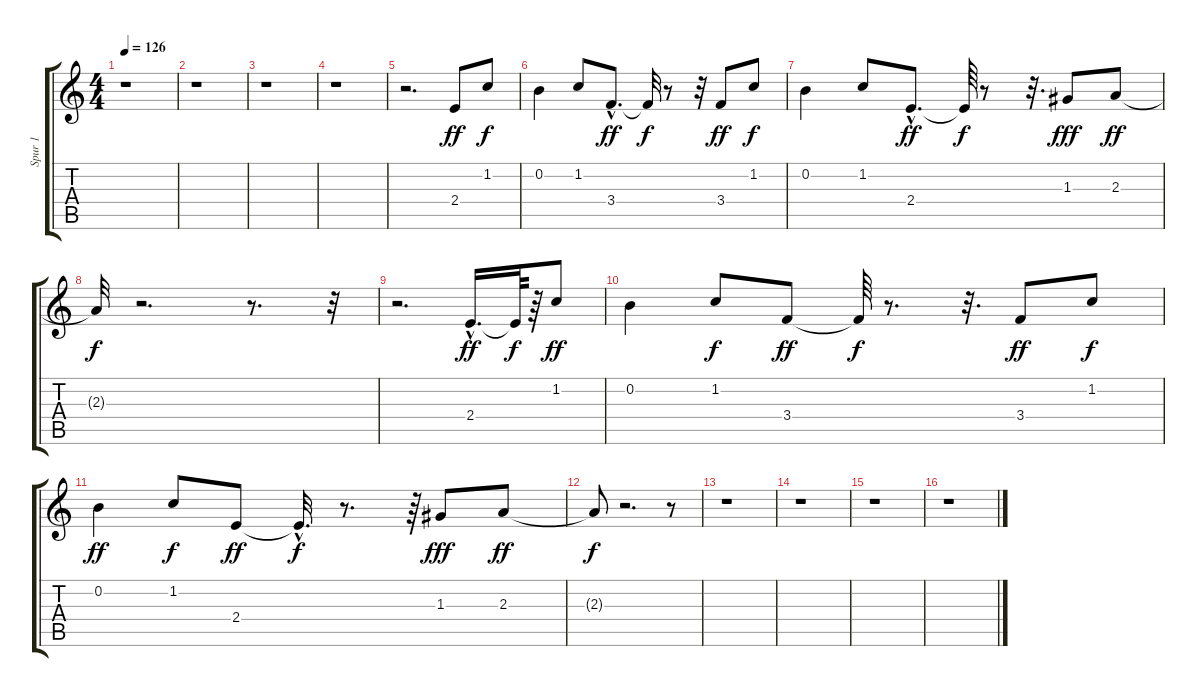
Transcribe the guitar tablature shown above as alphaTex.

\track ("Spur 1" "Spur 1") {instrument acousticguitarnylon}
\staff {score tabs}
\tuning (E4 B3 G3 D3 A2 E2) {hide}
\ts (4 4)
\tempo 126
\clef g2
\ks c
r.1{dy ff instrument acousticguitarnylon} |
r.1 |
r.1 |
r.1 |
r.2{d} 2.4.8 1.2.8{dy f} |
0.2.4 1.2.8 3.4{hac}.8{d dy ff} 3.4{t}.32{dy f} r.8 r.32 3.4.8{dy ff} 1.2.8{dy f} |
0.2.4 1.2.8 2.4{hac}.8{d dy ff} 2.4{t}.64{dy f} r.8 r.32{d} 1.3.8{dy fff} 2.3.8{dy ff} |
2.3{t}.32{dy f} r.2{d} r.8{d} r.32 |
r.2{d} 2.4{hac}.16{d dy ff} 2.4{t}.64{dy f} r.64 1.2.8{dy ff} |
0.2.4 1.2.8{dy f} 3.4.8{dy ff} 3.4{t}.64{dy f} r.8{d} r.32{d} 3.4.8{dy ff} 1.2.8{dy f} |
0.2.4{dy ff} 1.2.8{dy f} 2.4.8{dy ff} 2.4{hac t}.32{d dy f} r.8{d} r.64 1.3.8{dy fff} 2.3.8{dy ff} |
2.3{t}.8{dy f} r.2{d} r.8 |
r.1 |
r.1 |
r.1 |
r.1
